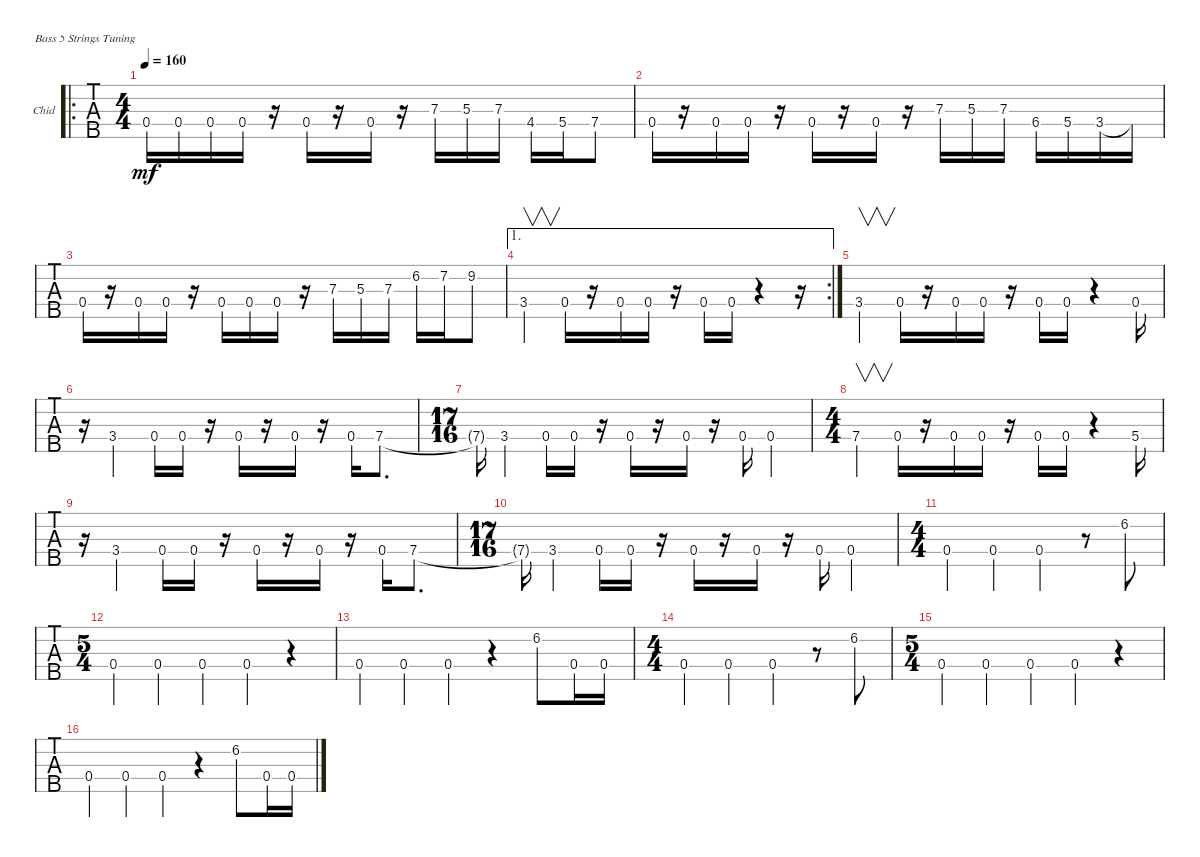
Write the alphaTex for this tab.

\defaultSystemsLayout 4
\bracketExtendMode groupsimilarinstruments
\firstSystemTrackNameOrientation horizontal
\otherSystemsTrackNameOrientation horizontal
\track ("Bass" "Chid") {instrument electricbassfinger}
\staff {tabs}
\tuning (G2 D2 A1 E1 B0)
\ro
\ts (4 4)
\tempo 160
\clef f4
\ks c
0.4.16{dy mf instrument electricbassfinger} 0.4.16 0.4.16 0.4.16 r.16 0.4.16 r.16 0.4.16 r.16 7.3.16 5.3.16 7.3.16 4.4.16 5.4.16 7.4.8 |
0.4.16 r.16 0.4.16 0.4.16 r.16 0.4.16 r.16 0.4.16 r.16 7.3.16 5.3.16 7.3.16 6.4.16 5.4.16 3.4.16 3.4{t}.16 |
0.4.16 r.16 0.4.16 0.4.16 r.16 0.4.16 0.4.16 0.4.16 r.16 7.3.16 5.3.16 7.3.16 6.2.16 7.2.16 9.2.8 |
\ae 1
\rc 2
3.4.4{v} 0.4.16 r.16 0.4.16 0.4.16 r.16 0.4.16 0.4.16 r.4 r.16 |
3.4.4{v} 0.4.16 r.16 0.4.16 0.4.16 r.16 0.4.16 0.4.16 r.4 0.4.16 |
r.16 3.4.4 0.4.16 0.4.16 r.16 0.4.16 r.16 0.4.16 r.16 0.4.16 7.4.8{d} |
\ts (17 16)
7.4{t}.16 3.4.4 0.4.16 0.4.16 r.16 0.4.16 r.16 0.4.16 r.16 0.4.16 0.4.4 |
\ts (4 4)
7.4.4{v} 0.4.16 r.16 0.4.16 0.4.16 r.16 0.4.16 0.4.16 r.4 5.4.16 |
r.16 3.4.4 0.4.16 0.4.16 r.16 0.4.16 r.16 0.4.16 r.16 0.4.16 7.4.8{d} |
\ts (17 16)
7.4{t}.16 3.4.4 0.4.16 0.4.16 r.16 0.4.16 r.16 0.4.16 r.16 0.4.16 0.4.4 |
\ts (4 4)
0.4.4 0.4.4 0.4.4 r.8 6.2.8 |
\ts (5 4)
0.4.4 0.4.4 0.4.4 0.4.4 r.4 |
0.4.4 0.4.4 0.4.4 r.4 6.2.8 0.4{st}.16 0.4{st}.16 |
\ts (4 4)
0.4.4 0.4.4 0.4.4 r.8 6.2.8 |
\ts (5 4)
0.4.4 0.4.4 0.4.4 0.4.4 r.4 |
0.4.4 0.4.4 0.4.4 r.4 6.2.8 0.4{st}.16 0.4{st}.16
